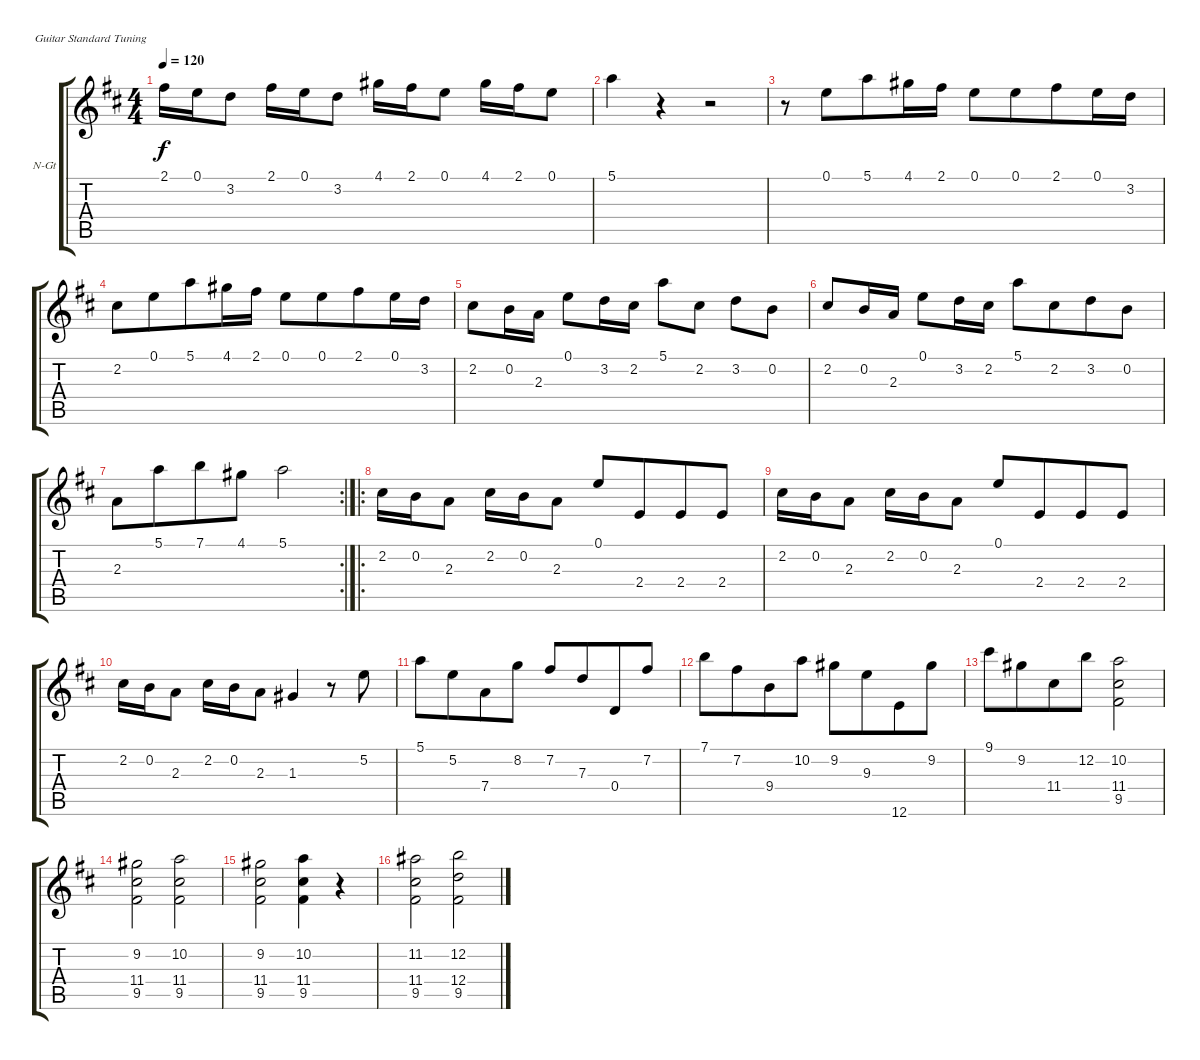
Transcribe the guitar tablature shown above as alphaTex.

\defaultSystemsLayout 4
\bracketExtendMode groupsimilarinstruments
\firstSystemTrackNameOrientation horizontal
\otherSystemsTrackNameOrientation horizontal
\track ("Nylon Guitar" "N-Gt") {instrument acousticguitarnylon}
\staff {score tabs}
\tuning (E4 B3 G3 D3 A2 E2)
\ts (4 4)
\tempo 120
\clef g2
\ks d
2.1.16{dy f} 0.1.16 3.2.8 2.1.16 0.1.16 3.2.8 4.1.16 2.1.16 0.1.8 4.1.16 2.1.16 0.1.8 |
5.1.4 r.4 r.2 |
r.8 0.1.8{beam merge} 5.1.8{beam merge} 4.1.16{beam merge} 2.1.16{beam split} 0.1.8{beam merge} 0.1.8{beam merge} 2.1.8{beam merge} 0.1.16{beam merge} 3.2.16 |
2.2.8{beam merge} 0.1.8{beam merge} 5.1.8{beam merge} 4.1.16{beam merge} 2.1.16 0.1.8{beam merge} 0.1.8{beam merge} 2.1.8{beam merge} 0.1.16{beam merge} 3.2.16 |
2.2.8 0.2.16 2.3.16 0.1.8 3.2.16 2.2.16 5.1.8 2.2.8 3.2.8 0.2.8 |
2.2.8{beam invert} 0.2.16 2.3.16 0.1.8 3.2.16 2.2.16 5.1.8{beam merge} 2.2.8{beam merge} 3.2.8{beam merge} 0.2.8 |
\rc 2
2.3.8{beam merge} 5.1.8{beam merge} 7.1.8{beam merge} 4.1.8 5.1.2 |
\ro
2.2.16 0.2.16 2.3.8 2.2.16 0.2.16 2.3.8 0.1.8{beam merge} 2.4.8{beam merge} 2.4.8{beam merge} 2.4.8 |
2.2.16 0.2.16 2.3.8 2.2.16 0.2.16 2.3.8 0.1.8{beam merge} 2.4.8{beam merge} 2.4.8{beam merge} 2.4.8 |
2.2.16 0.2.16 2.3.8 2.2.16 0.2.16 2.3.8 1.3.4 r.8 5.2.8 |
5.1.8{beam merge} 5.2.8{beam merge} 7.4.8{beam merge} 8.2.8 7.2.8{beam merge} 7.3.8{beam merge} 0.4.8{beam merge} 7.2.8 |
7.1.8{beam merge} 7.2.8{beam merge} 9.4.8{beam merge} 10.2.8 9.2.8{beam merge} 9.3.8{beam merge} 12.6.8{beam merge} 9.2.8 |
9.1.8{beam merge} 9.2.8{beam merge} 11.4.8{beam merge} 12.2.8 (10.2 11.4 9.5).2 |
(9.5 11.4 9.2).2 (10.2 11.4 9.5).2 |
(9.2 9.5 11.4).2 (10.2 11.4 9.5).4 r.4 |
(9.5 11.4 11.2).2 (9.5 12.4 12.2).2
